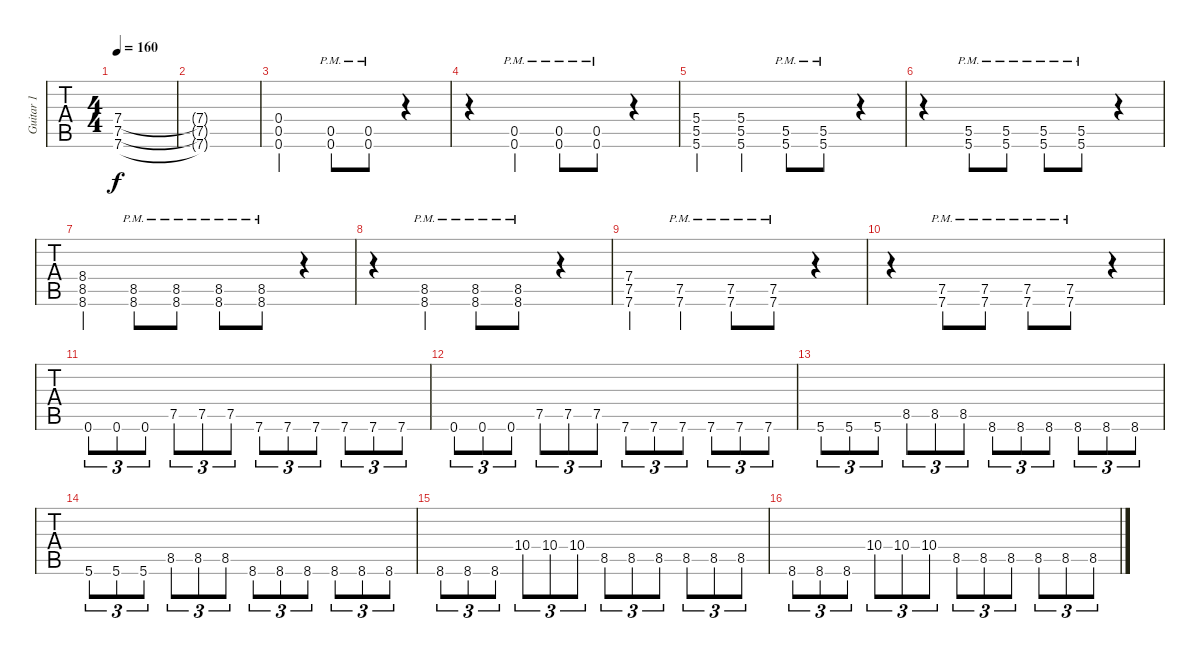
\track ("Guitar 1" "Guitar 1") {instrument distortionguitar}
\staff {tabs}
\tuning (D4 A3 F3 C3 G2 C2) {hide}
\ts (4 4)
\tempo 160
\clef g2
\ks c
(7.4 7.5 7.6).1{dy f} |
(7.4{t} 7.5{t} 7.6{t}).1 |
(0.4 0.5 0.6).2 (0.5{pm} 0.6{pm}).8 (0.5{pm} 0.6{pm}).8 r.4 |
r.4 (0.5{pm} 0.6{pm}).4 (0.5{pm} 0.6{pm}).8 (0.5{pm} 0.6{pm}).8 r.4 |
(5.4 5.5 5.6).4 (5.4 5.5 5.6).4 (5.5{pm} 5.6{pm}).8 (5.5{pm} 5.6{pm}).8 r.4 |
r.4 (5.5{pm} 5.6{pm}).8 (5.5{pm} 5.6{pm}).8 (5.5{pm} 5.6{pm}).8 (5.5{pm} 5.6{pm}).8 r.4 |
(8.4 8.5 8.6).4 (8.5{pm} 8.6{pm}).8 (8.5{pm} 8.6{pm}).8 (8.5{pm} 8.6{pm}).8 (8.5{pm} 8.6{pm}).8 r.4 |
r.4 (8.5{pm} 8.6{pm}).4 (8.5{pm} 8.6{pm}).8 (8.5{pm} 8.6{pm}).8 r.4 |
(7.4 7.5 7.6).4 (7.5{pm} 7.6{pm}).4 (7.5{pm} 7.6{pm}).8 (7.5{pm} 7.6{pm}).8 r.4 |
r.4 (7.5{pm} 7.6{pm}).8 (7.5{pm} 7.6{pm}).8 (7.5{pm} 7.6{pm}).8 (7.5{pm} 7.6{pm}).8 r.4 |
0.6.8{tu (3 2)} 0.6.8{tu (3 2)} 0.6.8{tu (3 2)} 7.5.8{tu (3 2)} 7.5.8{tu (3 2)} 7.5.8{tu (3 2)} 7.6.8{tu (3 2)} 7.6.8{tu (3 2)} 7.6.8{tu (3 2)} 7.6.8{tu (3 2)} 7.6.8{tu (3 2)} 7.6.8{tu (3 2)} |
0.6.8{tu (3 2)} 0.6.8{tu (3 2)} 0.6.8{tu (3 2)} 7.5.8{tu (3 2)} 7.5.8{tu (3 2)} 7.5.8{tu (3 2)} 7.6.8{tu (3 2)} 7.6.8{tu (3 2)} 7.6.8{tu (3 2)} 7.6.8{tu (3 2)} 7.6.8{tu (3 2)} 7.6.8{tu (3 2)} |
5.6.8{tu (3 2)} 5.6.8{tu (3 2)} 5.6.8{tu (3 2)} 8.5.8{tu (3 2)} 8.5.8{tu (3 2)} 8.5.8{tu (3 2)} 8.6.8{tu (3 2)} 8.6.8{tu (3 2)} 8.6.8{tu (3 2)} 8.6.8{tu (3 2)} 8.6.8{tu (3 2)} 8.6.8{tu (3 2)} |
5.6.8{tu (3 2)} 5.6.8{tu (3 2)} 5.6.8{tu (3 2)} 8.5.8{tu (3 2)} 8.5.8{tu (3 2)} 8.5.8{tu (3 2)} 8.6.8{tu (3 2)} 8.6.8{tu (3 2)} 8.6.8{tu (3 2)} 8.6.8{tu (3 2)} 8.6.8{tu (3 2)} 8.6.8{tu (3 2)} |
8.6.8{tu (3 2)} 8.6.8{tu (3 2)} 8.6.8{tu (3 2)} 10.4.8{tu (3 2)} 10.4.8{tu (3 2)} 10.4.8{tu (3 2)} 8.5.8{tu (3 2)} 8.5.8{tu (3 2)} 8.5.8{tu (3 2)} 8.5.8{tu (3 2)} 8.5.8{tu (3 2)} 8.5.8{tu (3 2)} |
8.6.8{tu (3 2)} 8.6.8{tu (3 2)} 8.6.8{tu (3 2)} 10.4.8{tu (3 2)} 10.4.8{tu (3 2)} 10.4.8{tu (3 2)} 8.5.8{tu (3 2)} 8.5.8{tu (3 2)} 8.5.8{tu (3 2)} 8.5.8{tu (3 2)} 8.5.8{tu (3 2)} 8.5.8{tu (3 2)}
